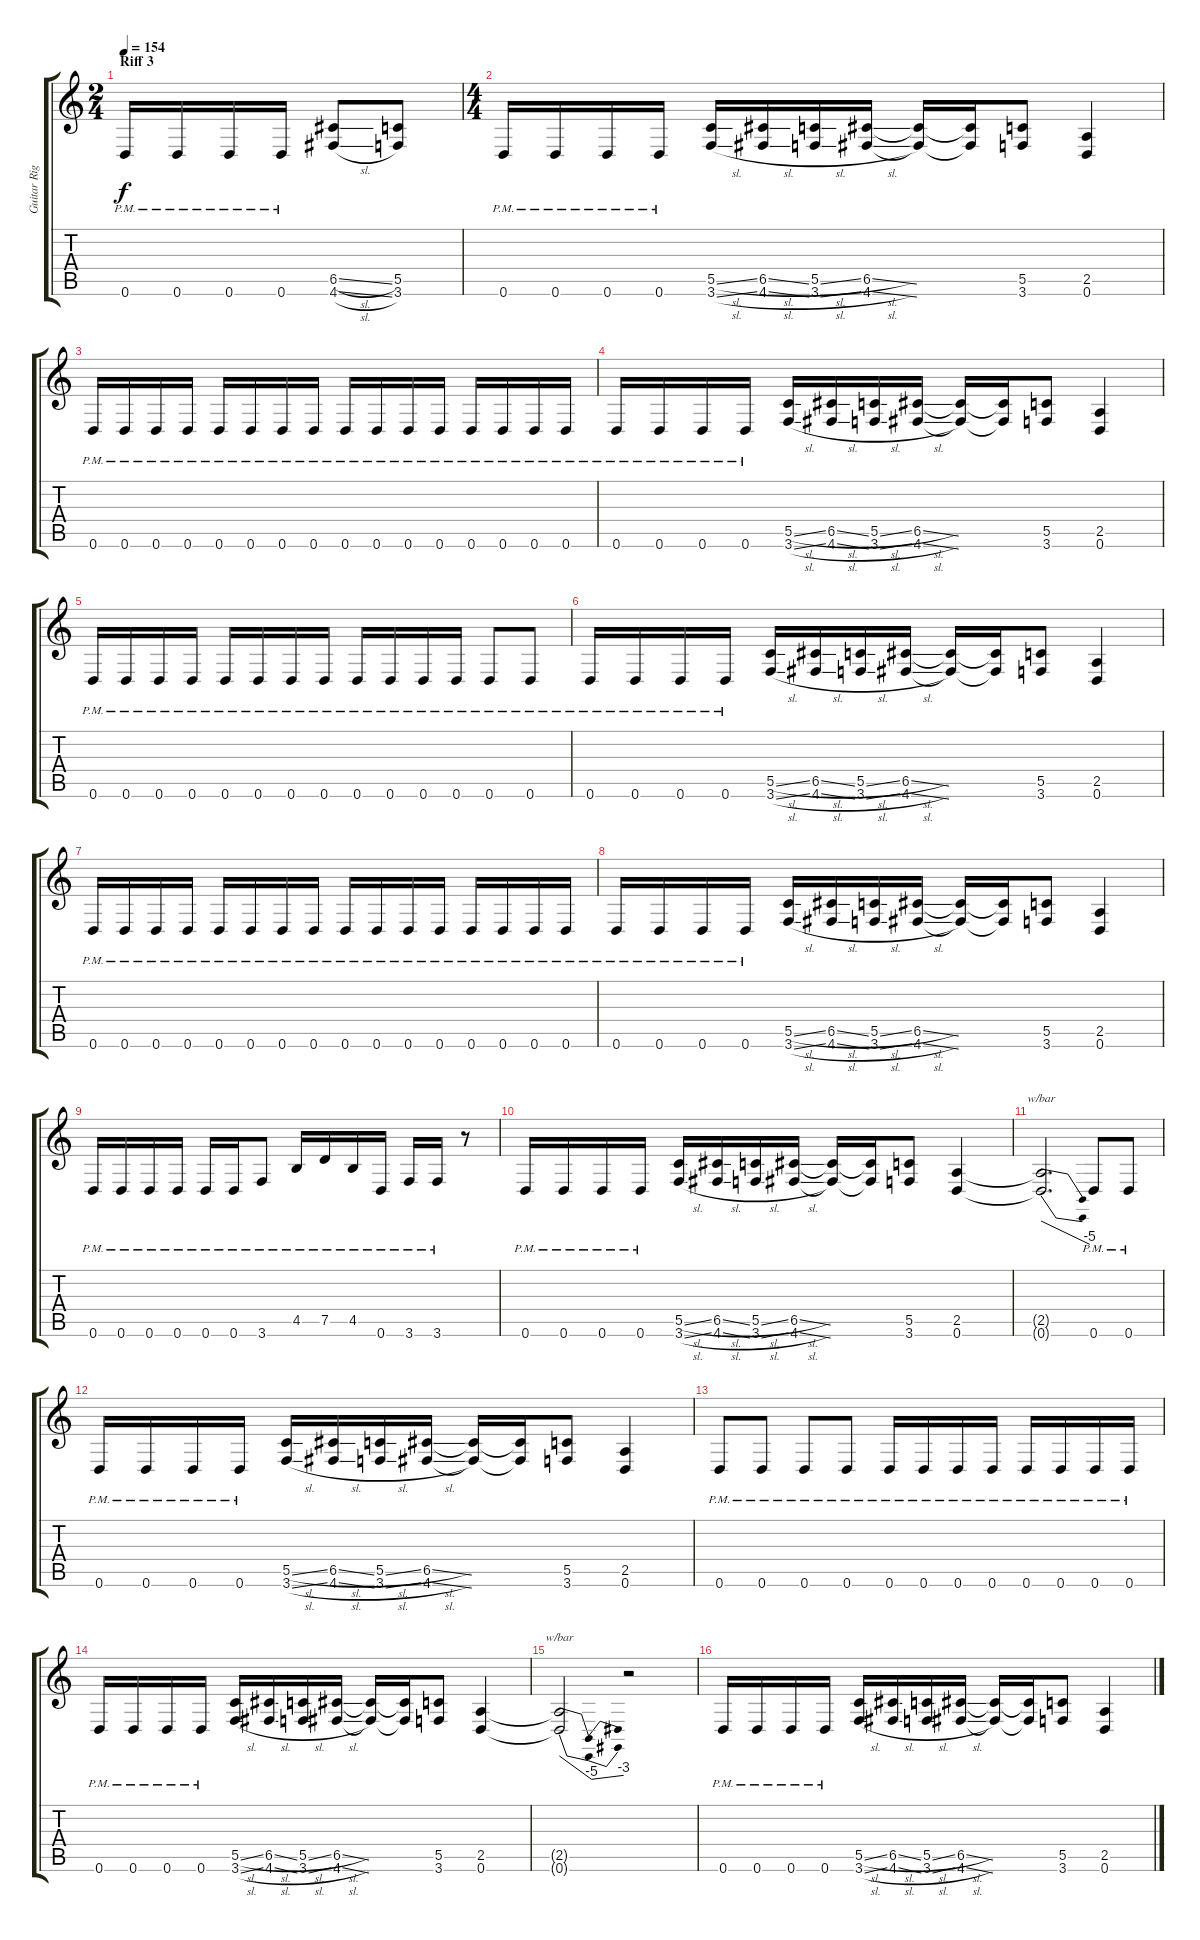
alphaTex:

\track ("Guitar Right" "Guitar Rig") {instrument distortionguitar}
\staff {score tabs}
\tuning (D4 A3 F3 C3 G2 D2) {hide}
\ts (2 4)
\section ("" "Riff 3")
\tempo 154
\clef g2
\ks c
0.6{pm}.16{dy f} 0.6{pm}.16 0.6{pm}.16 0.6{pm}.16 (6.5{sl} 4.6{sl}).8 (5.5 3.6).8 |
\ts (4 4)
0.6{pm}.16 0.6{pm}.16 0.6{pm}.16 0.6{pm}.16 (5.5{sl} 3.6{sl}).16 (6.5{sl} 4.6{sl}).16 (5.5{sl} 3.6{sl}).16 (6.5{sl} 4.6{sl}).16 (6.5{t} 4.6{t}).16 (6.5{t} 4.6{t}).16 (5.5 3.6).8 (2.5 0.6).4 |
0.6{pm}.16 0.6{pm}.16 0.6{pm}.16 0.6{pm}.16 0.6{pm}.16 0.6{pm}.16 0.6{pm}.16 0.6{pm}.16 0.6{pm}.16 0.6{pm}.16 0.6{pm}.16 0.6{pm}.16 0.6{pm}.16 0.6{pm}.16 0.6{pm}.16 0.6{pm}.16 |
0.6{pm}.16 0.6{pm}.16 0.6{pm}.16 0.6{pm}.16 (5.5{sl} 3.6{sl}).16 (6.5{sl} 4.6{sl}).16 (5.5{sl} 3.6{sl}).16 (6.5{sl} 4.6{sl}).16 (6.5{t} 4.6{t}).16 (6.5{t} 4.6{t}).16 (5.5 3.6).8 (2.5 0.6).4 |
0.6{pm}.16 0.6{pm}.16 0.6{pm}.16 0.6{pm}.16 0.6{pm}.16 0.6{pm}.16 0.6{pm}.16 0.6{pm}.16 0.6{pm}.16 0.6{pm}.16 0.6{pm}.16 0.6{pm}.16 0.6{pm}.8 0.6{pm}.8 |
0.6{pm}.16 0.6{pm}.16 0.6{pm}.16 0.6{pm}.16 (5.5{sl} 3.6{sl}).16 (6.5{sl} 4.6{sl}).16 (5.5{sl} 3.6{sl}).16 (6.5{sl} 4.6{sl}).16 (6.5{t} 4.6{t}).16 (6.5{t} 4.6{t}).16 (5.5 3.6).8 (2.5 0.6).4 |
0.6{pm}.16 0.6{pm}.16 0.6{pm}.16 0.6{pm}.16 0.6{pm}.16 0.6{pm}.16 0.6{pm}.16 0.6{pm}.16 0.6{pm}.16 0.6{pm}.16 0.6{pm}.16 0.6{pm}.16 0.6{pm}.16 0.6{pm}.16 0.6{pm}.16 0.6{pm}.16 |
0.6{pm}.16 0.6{pm}.16 0.6{pm}.16 0.6{pm}.16 (5.5{sl} 3.6{sl}).16 (6.5{sl} 4.6{sl}).16 (5.5{sl} 3.6{sl}).16 (6.5{sl} 4.6{sl}).16 (6.5{t} 4.6{t}).16 (6.5{t} 4.6{t}).16 (5.5 3.6).8 (2.5 0.6).4 |
0.6{pm}.16 0.6{pm}.16 0.6{pm}.16 0.6{pm}.16 0.6{pm}.16 0.6{pm}.16 3.6{pm}.8 4.5{pm}.16 7.5{pm}.16 4.5{pm}.16 0.6{pm}.16 3.6{pm}.16 3.6{pm}.16 r.8 |
0.6{pm}.16 0.6{pm}.16 0.6{pm}.16 0.6{pm}.16 (5.5{sl} 3.6{sl}).16 (6.5{sl} 4.6{sl}).16 (5.5{sl} 3.6{sl}).16 (6.5{sl} 4.6{sl}).16 (6.5{t} 4.6{t}).16 (6.5{t} 4.6{t}).16 (5.5 3.6).8 (2.5 0.6).4 |
(2.5{t} 0.6{t}).2{d tbe (dive default 0 0 60 -20)} 0.6{pm}.8 0.6{pm}.8 |
0.6{pm}.16 0.6{pm}.16 0.6{pm}.16 0.6{pm}.16 (5.5{sl} 3.6{sl}).16 (6.5{sl} 4.6{sl}).16 (5.5{sl} 3.6{sl}).16 (6.5{sl} 4.6{sl}).16 (6.5{t} 4.6{t}).16 (6.5{t} 4.6{t}).16 (5.5 3.6).8 (2.5 0.6).4 |
0.6{pm}.8 0.6{pm}.8 0.6{pm}.8 0.6{pm}.8 0.6{pm}.16 0.6{pm}.16 0.6{pm}.16 0.6{pm}.16 0.6{pm}.16 0.6{pm}.16 0.6{pm}.16 0.6{pm}.16 |
0.6{pm}.16 0.6{pm}.16 0.6{pm}.16 0.6{pm}.16 (5.5{sl} 3.6{sl}).16 (6.5{sl} 4.6{sl}).16 (5.5{sl} 3.6{sl}).16 (6.5{sl} 4.6{sl}).16 (6.5{t} 4.6{t}).16 (6.5{t} 4.6{t}).16 (5.5 3.6).8 (2.5 0.6).4 |
(2.5{t} 0.6{t}).2{tbe (dip default 0 0 55 -20 60 -12)} r.2 |
0.6{pm}.16 0.6{pm}.16 0.6{pm}.16 0.6{pm}.16 (5.5{sl} 3.6{sl}).16 (6.5{sl} 4.6{sl}).16 (5.5{sl} 3.6{sl}).16 (6.5{sl} 4.6{sl}).16 (6.5{t} 4.6{t}).16 (6.5{t} 4.6{t}).16 (5.5 3.6).8 (2.5 0.6).4
